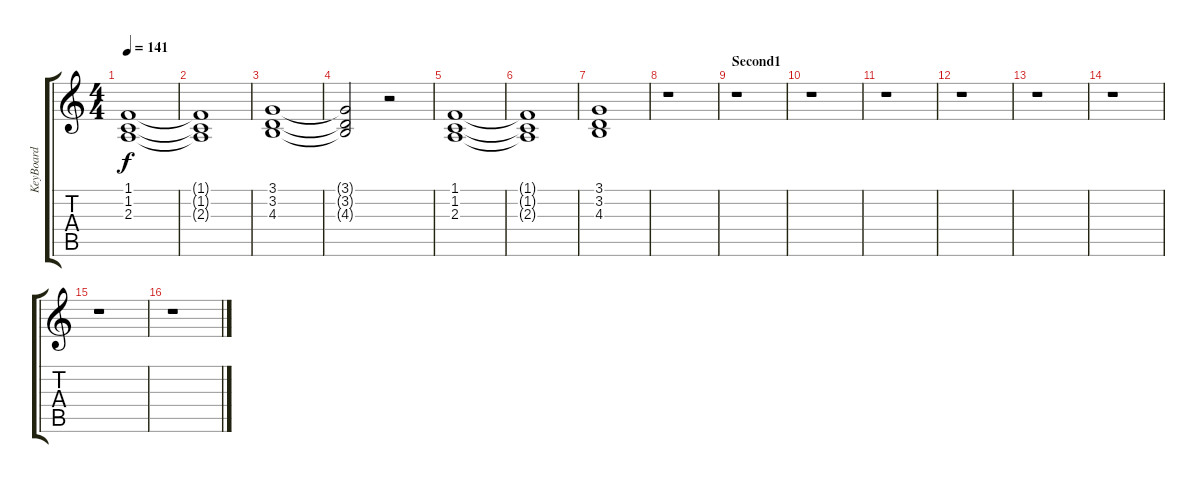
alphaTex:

\track ("KeyBoard" "KeyBoard") {instrument stringensemble2}
\staff {score tabs}
\tuning (E4 B3 G3 D3 A2 E2) {hide}
\ts (4 4)
\tempo 141
\clef g2
\ks c
(1.1 1.2 2.3).1{dy f} |
(1.1{t} 1.2{t} 2.3{t}).1 |
(3.1 3.2 4.3).1 |
(3.1{t} 3.2{t} 4.3{t}).2 r.2 |
(1.1 1.2 2.3).1 |
(1.1{t} 1.2{t} 2.3{t}).1 |
(3.1 3.2 4.3).1 |
r.1 |
\section ("" "Second1")
r.1 |
r.1 |
r.1 |
r.1 |
r.1 |
r.1 |
r.1 |
r.1
